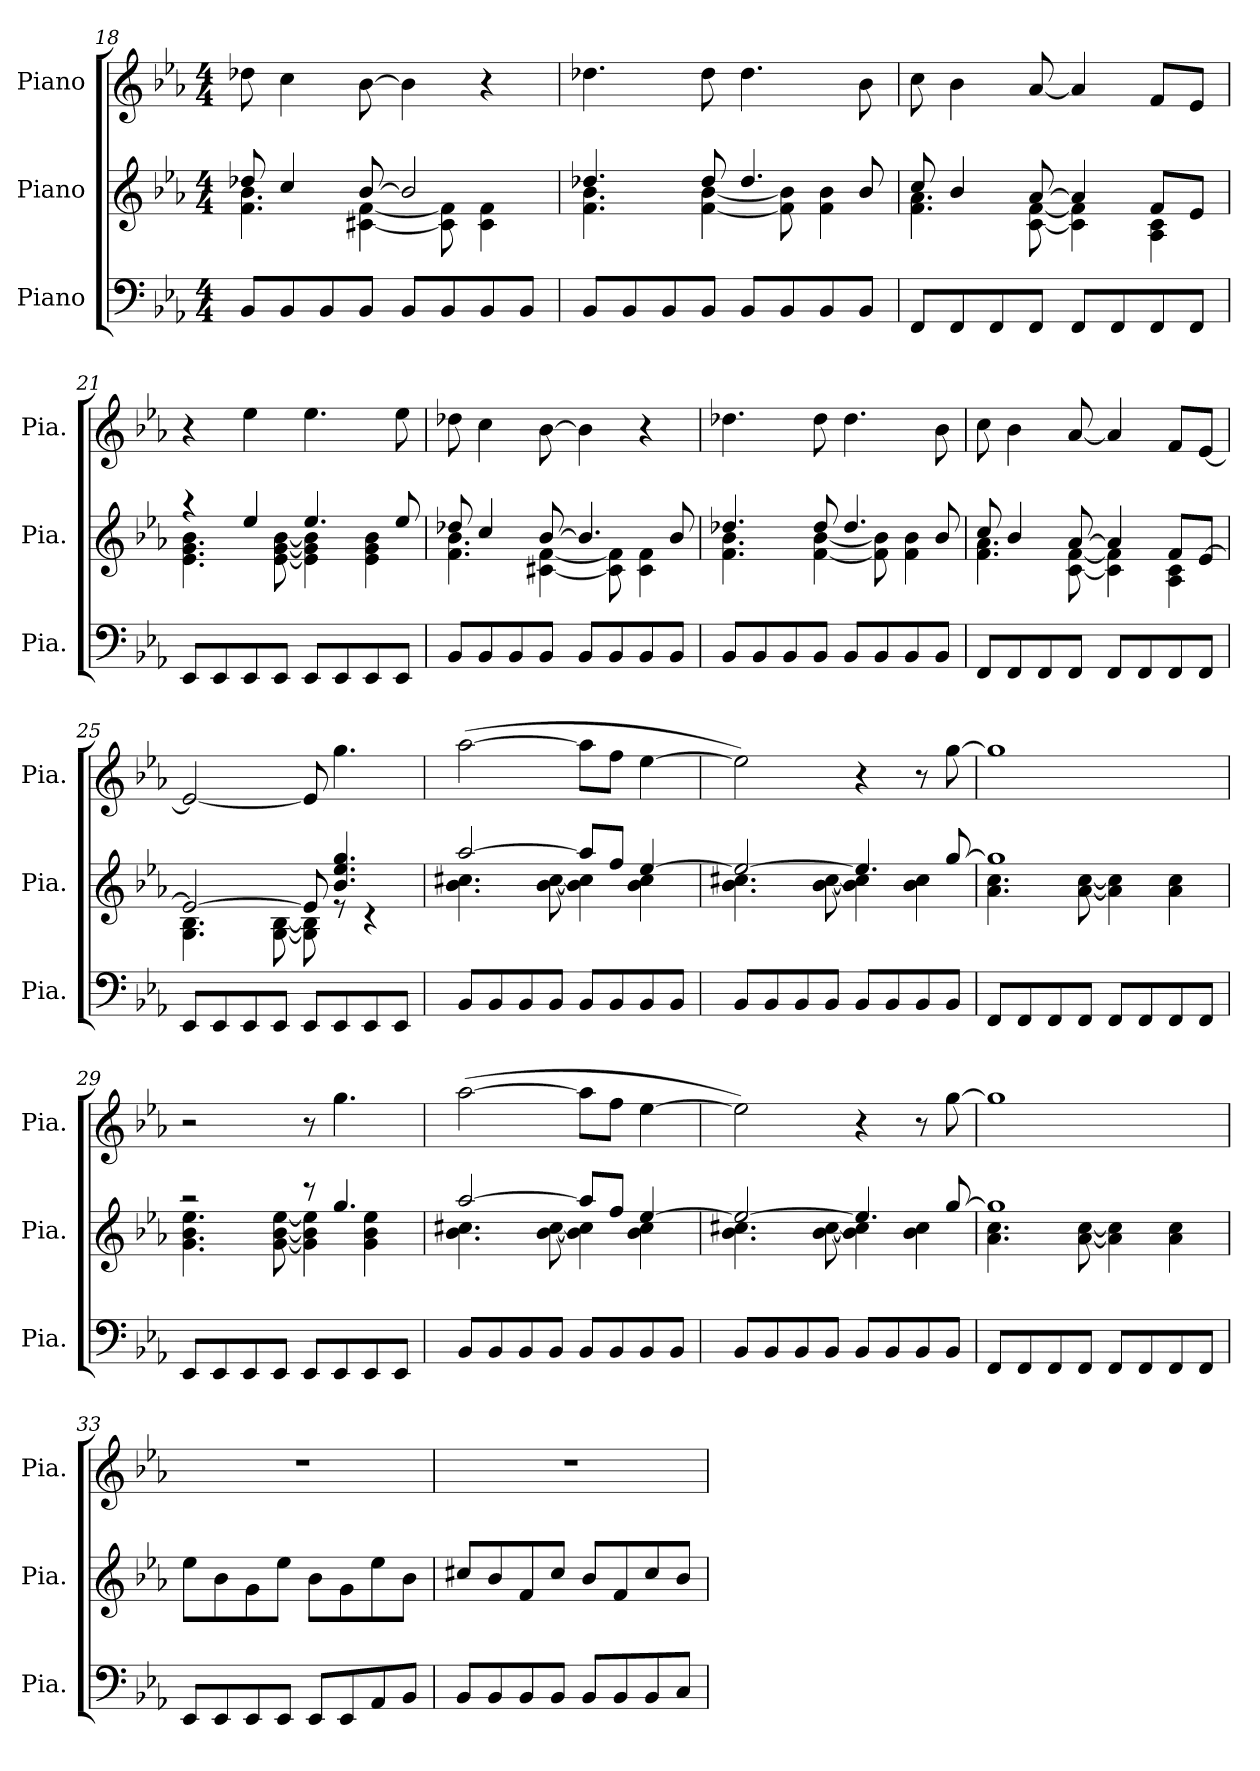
**kern	**kern	**kern
*part3	*part2	*part1
*staff3	*staff2	*staff1
*I"Piano	*I"Piano	*I"Piano
*I'Pia.	*I'Pia.	*I'Pia.
*clefF4	*clefG2	*clefG2
*k[b-e-a-]	*k[b-e-a-]	*k[b-e-a-]
*M4/4	*M4/4	*M4/4
=18	=18	=18
*	*^	*
8BB-/L	8dd-X/	4.f\ 4.b-\	8dd-X\
8BB-/	4cc/	.	4cc\
8BB-/	.	.	.
8BB-/J	[8b-/	[4c#X\ [4f\	[8b-\
8BB-/L	2b-/]	.	4b-\]
8BB-/	.	8c#\] 8f\]	.
8BB-/	.	4c#\ 4f\	4r
8BB-/J	.	.	.
=19	=19	=19	=19
8BB-/L	4.dd-X/	4.f\ 4.b-\	4.dd-X\
8BB-/	.	.	.
8BB-/	.	.	.
8BB-/J	8dd-/	[4f\ [4b-\	8dd-\
8BB-/L	4.dd-/	.	4.dd-\
8BB-/	.	8f\] 8b-\]	.
8BB-/	.	4f\ 4b-\	.
8BB-/J	8b-/	.	8b-\
!!LO:LB:g=z
=20	=20	=20	=20
8FF/L	8cc/	4.f\ 4.a-\	8cc\
8FF/	4b-/	.	4b-\
8FF/	.	.	.
8FF/J	[8a-/	[8c\ [8f\	[8a-/
8FF/L	4a-/]	4c\] 4f\]	4a-/]
8FF/	.	.	.
8FF/	8f/L	4A-\ 4c\	8f/L
8FF/J	8e-/J	.	8e-/J
=21	=21	=21	=21
8EE-/L	4r	4.e-\ 4.g\ 4.b-\	4r
8EE-/	.	.	.
8EE-/	4ee-/	.	4ee-\
8EE-/J	.	[8e-\ [8g\ [8b-\	.
8EE-/L	4.ee-/	4e-\] 4g\] 4b-\]	4.ee-\
8EE-/	.	.	.
8EE-/	.	4e-\ 4g\ 4b-\	.
8EE-/J	8ee-/	.	8ee-\
=22	=22	=22	=22
8BB-/L	8dd-X/	4.f\ 4.b-\	8dd-X\
8BB-/	4cc/	.	4cc\
8BB-/	.	.	.
8BB-/J	[8b-/	[4c#X\ [4f\	[8b-\
8BB-/L	4.b-/]	.	4b-\]
8BB-/	.	8c#\] 8f\]	.
8BB-/	.	4c#\ 4f\	4r
8BB-/J	8b-/	.	.
!!LO:LB:g=z
=23	=23	=23	=23
8BB-/L	4.dd-X/	4.f\ 4.b-\	4.dd-X\
8BB-/	.	.	.
8BB-/	.	.	.
8BB-/J	8dd-/	[4f\ [4b-\	8dd-\
8BB-/L	4.dd-/	.	4.dd-\
8BB-/	.	8f\] 8b-\]	.
8BB-/	.	4f\ 4b-\	.
8BB-/J	8b-/	.	8b-\
=24	=24	=24	=24
8FF/L	8cc/	4.f\ 4.a-\	8cc\
8FF/	4b-/	.	4b-\
8FF/	.	.	.
8FF/J	[8a-/	[8c\ [8f\	[8a-/
8FF/L	4a-/]	4c\] 4f\]	4a-/]
8FF/	.	.	.
8FF/	8f/L	4A-\ 4c\	8f/L
8FF/J	[8e-/J	.	[8e-/J
=25	=25	=25	=25
8EE-/L	2e-/_	4.G\ 4.B-\	2e-/_
8EE-/	.	.	.
8EE-/	.	.	.
8EE-/J	.	[8G\ [8B-\	.
8EE-/L	8e-/]	8G\] 8B-\]	8e-/]
8EE-/	4.b-/ 4.ee-/ 4.gg/	8r	4.gg\
8EE-/	.	4r	.
8EE-/J	.	.	.
=26	=26	=26	=26
8BB-/L	[2aa-/	4.b-\ 4.cc#X\	(>[2aa-\
8BB-/	.	.	.
8BB-/	.	.	.
8BB-/J	.	[8b-\ [8cc#\	.
8BB-/L	8aa-/L]	4b-\] 4cc#\]	8aa-\L]
8BB-/	8ff/J	.	8ff\J
8BB-/	[4ee-/	4b-\ 4cc#\	[4ee-\
8BB-/J	.	.	.
!!LO:LB:g=z
=27	=27	=27	=27
8BB-/L	2ee-/_	4.b-\ 4.cc#X\	2ee-\])
8BB-/	.	.	.
8BB-/	.	.	.
8BB-/J	.	[8b-\ [8cc#\	.
8BB-/L	4.ee-/]	4b-\] 4cc#\]	4r
8BB-/	.	.	.
8BB-/	.	4b-\ 4cc#\	8r
8BB-/J	[8gg/	.	[8gg\
=28	=28	=28	=28
8FF/L	1gg]	4.a-\ 4.cc\	1gg]
8FF/	.	.	.
8FF/	.	.	.
8FF/J	.	[8a-\ [8cc\	.
8FF/L	.	4a-\] 4cc\]	.
8FF/	.	.	.
8FF/	.	4a-\ 4cc\	.
8FF/J	.	.	.
=29	=29	=29	=29
8EE-/L	2r	4.g\ 4.b-\ 4.ee-\	2r
8EE-/	.	.	.
8EE-/	.	.	.
8EE-/J	.	[8g\ [8b-\ [8ee-\	.
8EE-/L	8r	4g\] 4b-\] 4ee-\]	8r
8EE-/	4.gg/	.	4.gg\
8EE-/	.	4g\ 4b-\ 4ee-\	.
8EE-/J	.	.	.
=30	=30	=30	=30
8BB-/L	[2aa-/	4.b-\ 4.cc#X\	(>[2aa-\
8BB-/	.	.	.
8BB-/	.	.	.
8BB-/J	.	[8b-\ [8cc#\	.
8BB-/L	8aa-/L]	4b-\] 4cc#\]	8aa-\L]
8BB-/	8ff/J	.	8ff\J
8BB-/	[4ee-/	4b-\ 4cc#\	[4ee-\
8BB-/J	.	.	.
!!LO:PB:g=z
=31	=31	=31	=31
8BB-/L	2ee-/_	4.b-\ 4.cc#X\	2ee-\])
8BB-/	.	.	.
8BB-/	.	.	.
8BB-/J	.	[8b-\ [8cc#\	.
8BB-/L	4.ee-/]	4b-\] 4cc#\]	4r
8BB-/	.	.	.
8BB-/	.	4b-\ 4cc#\	8r
8BB-/J	[8gg/	.	[8gg\
=32	=32	=32	=32
8FF/L	1gg]	4.a-\ 4.cc\	1gg]
8FF/	.	.	.
8FF/	.	.	.
8FF/J	.	[8a-\ [8cc\	.
8FF/L	.	4a-\] 4cc\]	.
8FF/	.	.	.
8FF/	.	4a-\ 4cc\	.
8FF/J	.	.	.
*	*v	*v	*
=33	=33	=33
8EE-/L	8ee-\L	1r
8EE-/	8b-\	.
8EE-/	8g\	.
8EE-/J	8ee-\J	.
8EE-/L	8b-\L	.
8EE-/	8g\	.
8AA-/	8ee-\	.
8BB-/J	8b-\J	.
=34	=34	=34
8BB-/L	8cc#X/L	1r
8BB-/	8b-/	.
8BB-/	8f/	.
8BB-/J	8cc#/J	.
8BB-/L	8b-/L	.
8BB-/	8f/	.
8BB-/	8cc#/	.
8C/J	8b-/J	.
=	=	=
*-	*-	*-
